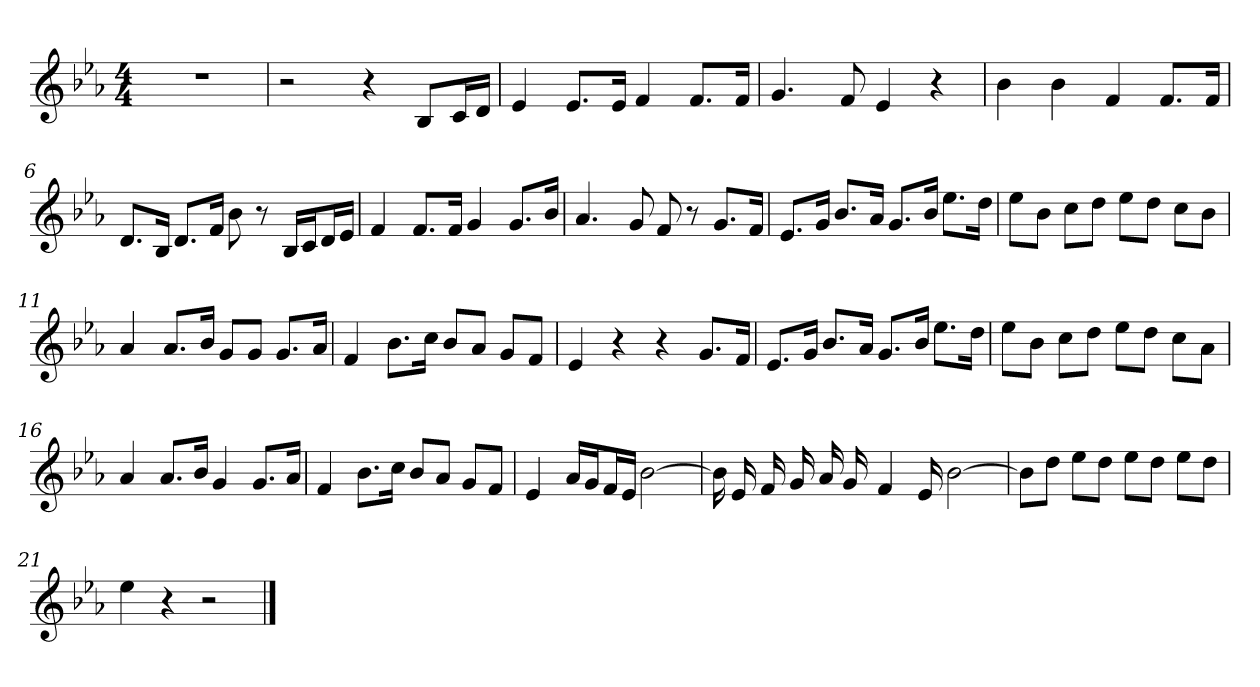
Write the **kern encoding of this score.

**kern
*part1
*staff1
*clefG2
*k[b-e-a-]
*E-:
*M4/4
=1
1r
=2
2r
4r
8B-/L
16c/L
16d/JJ
=3
4e-
8.e-/L
16e-/Jk
4f
8.f/L
16f/Jk
=4
4.g
8f
4e-
4r
=5
4b-
4b-
4f
8.f/L
16f/Jk
=6
8.d/L
16B-/Jk
8.d/L
16f/Jk
8b-
8r
16B-/LL
16c/J
16d/L
16e-/JJ
=7
4f
8.f/L
16f/Jk
4g
8.g/L
16b-/Jk
=8
4.a-
8g
8f
8r
8.g/L
16f/Jk
=9
8.e-/L
16g/Jk
8.b-/L
16a-/Jk
8.g/L
16b-/Jk
8.ee-\L
16dd\Jk
=10
8ee-\L
8b-\J
8cc\L
8dd\J
8ee-\L
8dd\J
8cc\L
8b-\J
=11
4a-
8.a-/L
16b-/Jk
8g/L
8g/J
8.g/L
16a-/Jk
=12
4f
8.b-\L
16cc\Jk
8b-/L
8a-/J
8g/L
8f/J
=13
4e-
4r
4r
8.g/L
16f/Jk
=14
8.e-/L
16g/Jk
8.b-/L
16a-/Jk
8.g/L
16b-/Jk
8.ee-\L
16dd\Jk
=15
8ee-\L
8b-\J
8cc\L
8dd\J
8ee-\L
8dd\J
8cc\L
8a-\J
=16
4a-
8.a-/L
16b-/Jk
4g
8.g/L
16a-/Jk
=17
4f
8.b-\L
16cc\Jk
8b-/L
8a-/J
8g/L
8f/J
=18
4e-
16a-/LL
16g/J
16f/L
16e-/JJ
[2b-
=19
16b-]
16e-
16f
16g
16a-
16g
16ryy
4f
16e-
[2b-
=20
8b-\L]
8dd\J
8ee-\L
8dd\J
8ee-\L
8dd\J
8ee-\L
8dd\J
=21
4ee-
4r
2r
==
*-
